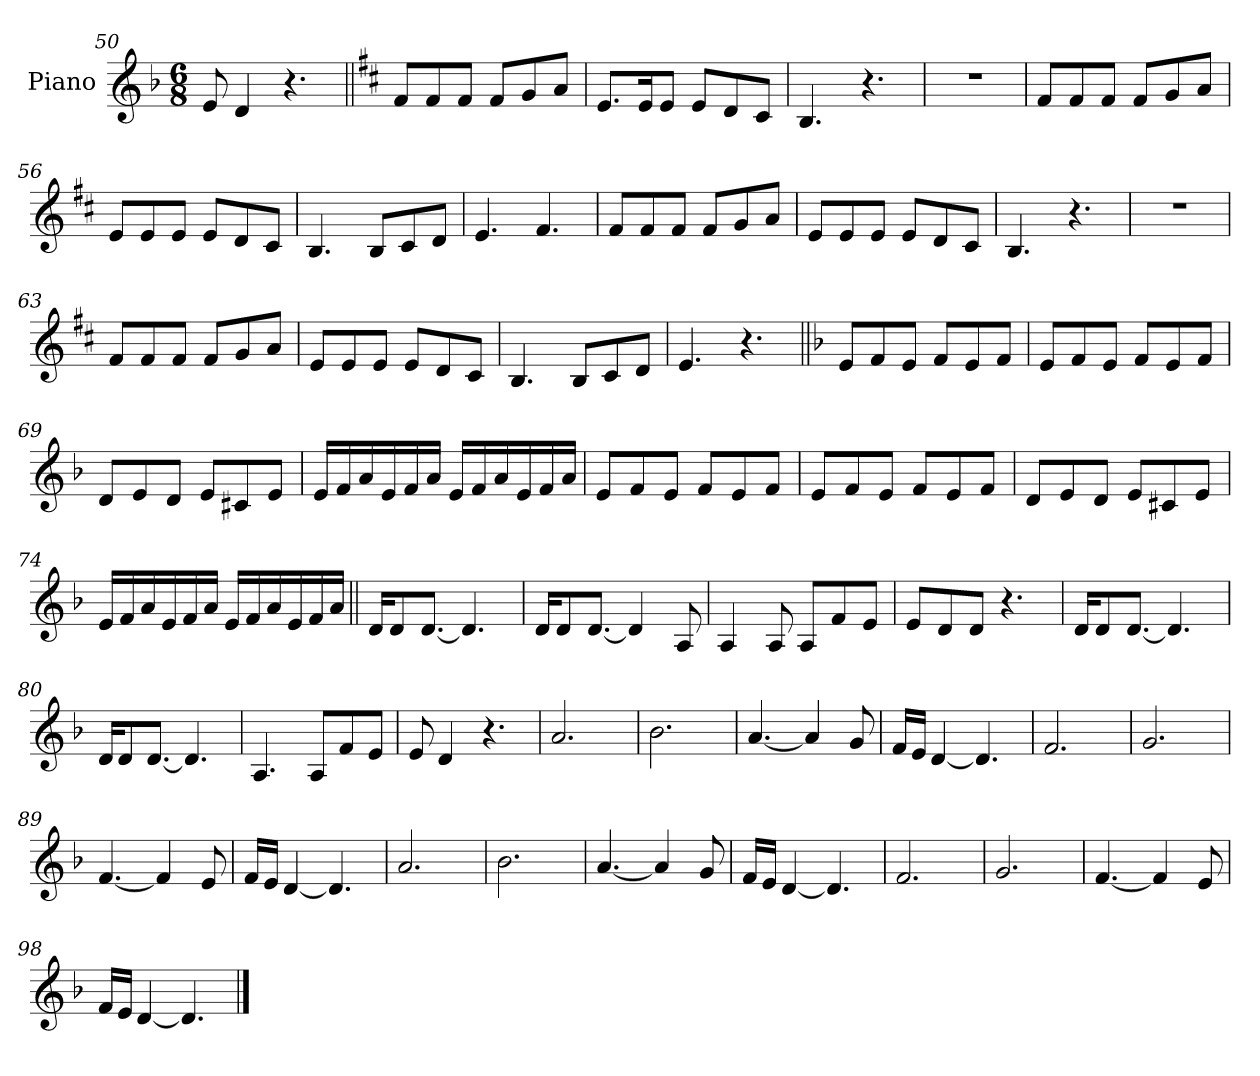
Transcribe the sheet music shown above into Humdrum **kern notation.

**kern
*part1
*staff1
*I"Piano
*I'Pno.
*clefG2
*k[b-]
*M6/8
=50
8e
4d
4.r
=51||
*k[f#c#]
8f#L
8f#
8f#J
8f#L
8g
8aJ
=52
8.eL
16eK
8eJ
8eL
8d
8c#J
=53
4.B
4.r
=54
2.r
=55
8f#L
8f#
8f#J
8f#L
8g
8aJ
=56
8eL
8e
8eJ
8eL
8d
8c#J
=57
4.B
8BL
8c#
8dJ
=58
4.e
4.f#
=59
8f#L
8f#
8f#J
8f#L
8g
8aJ
=60
8eL
8e
8eJ
8eL
8d
8c#J
=61
4.B
4.r
=62
2.r
=63
8f#L
8f#
8f#J
8f#L
8g
8aJ
=64
8eL
8e
8eJ
8eL
8d
8c#J
=65
4.B
8BL
8c#
8dJ
=66
4.e
4.r
=67||
*k[b-]
8eL
8f
8eJ
8fL
8e
8fJ
=68
8eL
8f
8eJ
8fL
8e
8fJ
=69
8dL
8e
8dJ
8eL
8c#X
8eJ
=70
16eLL
16f
16a
16e
16f
16aJJ
16eLL
16f
16a
16e
16f
16aJJ
=71
8eL
8f
8eJ
8fL
8e
8fJ
=72
8eL
8f
8eJ
8fL
8e
8fJ
=73
8dL
8e
8dJ
8eL
8c#X
8eJ
=74
16eLL
16f
16a
16e
16f
16aJJ
16eLL
16f
16a
16e
16f
16aJJ
=75||
16dKL
8d
[8.dJ
4.d]
=76
16dKL
8d
[8.dJ
4d]
8A
=77
4A
8A
8AL
8f
8eJ
=78
8eL
8d
8dJ
4.r
=79
16dKL
8d
[8.dJ
4.d]
=80
16dKL
8d
[8.dJ
4.d]
=81
4.A
8AL
8f
8eJ
=82
8e
4d
4.r
=83
2.a
=84
2.b-
=85
[4.a
4a]
8g
=86
16fLL
16eJJ
[4d
4.d]
=87
2.f
=88
2.g
=89
[4.f
4f]
8e
=90
16fLL
16eJJ
[4d
4.d]
=91
2.a
=92
2.b-
=93
[4.a
4a]
8g
=94
16fLL
16eJJ
[4d
4.d]
=95
2.f
=96
2.g
=97
[4.f
4f]
8e
=98
16fLL
16eJJ
[4d
4.d]
==
*-
